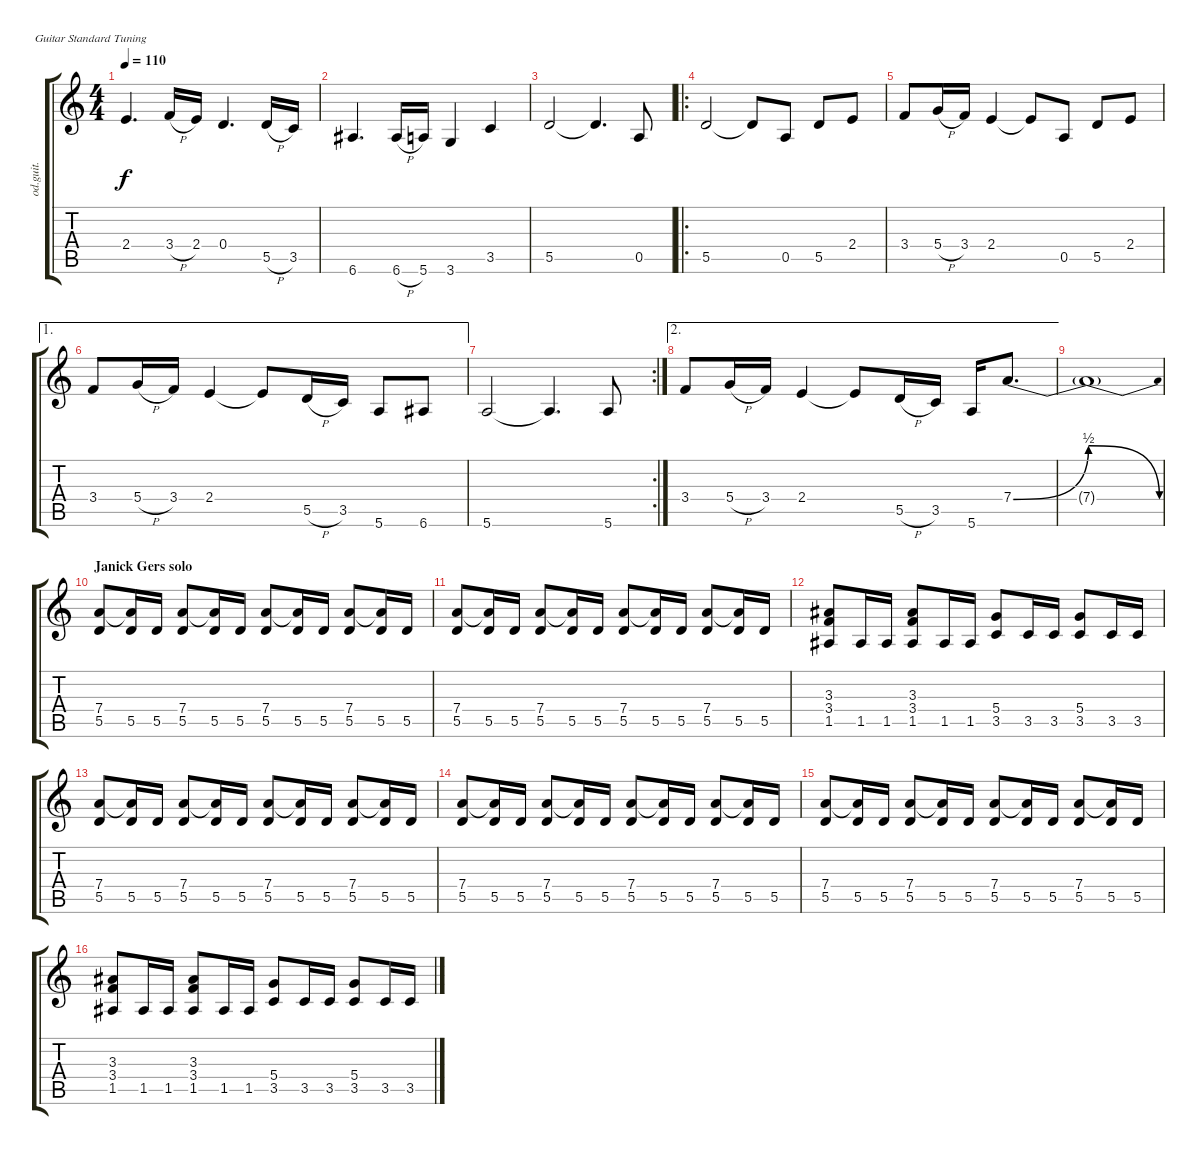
\defaultSystemsLayout 4
\bracketExtendMode groupsimilarinstruments
\otherSystemsTrackNameOrientation horizontal
\track ("Dave Murray" "od.guit.") {instrument overdrivenguitar}
\staff {score tabs}
\tuning (E4 B3 G3 D3 A2 E2)
\ts (4 4)
\tempo 110
\clef g2
\ks c
2.4.4{d dy f} 3.4{h}.16 2.4.16 0.4.4{d} 5.5{h}.16 3.5.16 |
6.6{acc #}.4{d} 6.6{h acc #}.16 5.6.16 3.6.4 3.5.4 |
5.5.2 5.5{t}.4{d} 0.5.8 |
\ro
5.5.2 5.5{t}.8 0.5.8 5.5.8 2.4.8 |
3.4.8 5.4{h}.16 3.4.16 2.4.4 2.4{t}.8 0.5.8 5.5.8 2.4.8 |
\ae 1
3.4.8 5.4{h}.16 3.4.16 2.4.4 2.4{t}.8 5.5{h}.16 3.5.16 5.6.8 6.6{acc #}.8 |
\rc 2
5.6.2 5.6{t}.4{d} 5.6.8 |
\ae 2
3.4.8 5.4{h}.16 3.4.16 2.4.4 2.4{t}.8 5.5{h}.16 3.5.16 5.6.16 7.4{be (bend 0 0 60 2)}.8{d} |
7.4{be (release 0 2 60 0) t}.1 |
\section ("" "Janick Gers solo")
(7.4 5.5).8 (7.4{t} 5.5).16 5.5.16 (7.4 5.5).8 (7.4{t} 5.5).16 5.5.16 (7.4 5.5).8 (7.4{t} 5.5).16 5.5.16 (7.4 5.5).8 (7.4{t} 5.5).16 5.5.16 |
(7.4 5.5).8 (7.4{t} 5.5).16 5.5.16 (7.4 5.5).8 (7.4{t} 5.5).16 5.5.16 (7.4 5.5).8 (7.4{t} 5.5).16 5.5.16 (7.4 5.5).8 (7.4{t} 5.5).16 5.5.16 |
(3.3{acc #} 3.4 1.5{acc #}).8 1.5{acc #}.16 1.5{acc #}.16 (3.3{acc #} 3.4 1.5{acc #}).8 1.5{acc #}.16 1.5{acc #}.16 (5.4 3.5).8 3.5.16 3.5.16 (5.4 3.5).8 3.5.16 3.5.16 |
(7.4 5.5).8 (7.4{t} 5.5).16 5.5.16 (7.4 5.5).8 (7.4{t} 5.5).16 5.5.16 (7.4 5.5).8 (7.4{t} 5.5).16 5.5.16 (7.4 5.5).8 (7.4{t} 5.5).16 5.5.16 |
(7.4 5.5).8 (7.4{t} 5.5).16 5.5.16 (7.4 5.5).8 (7.4{t} 5.5).16 5.5.16 (7.4 5.5).8 (7.4{t} 5.5).16 5.5.16 (7.4 5.5).8 (7.4{t} 5.5).16 5.5.16 |
(7.4 5.5).8 (7.4{t} 5.5).16 5.5.16 (7.4 5.5).8 (7.4{t} 5.5).16 5.5.16 (7.4 5.5).8 (7.4{t} 5.5).16 5.5.16 (7.4 5.5).8 (7.4{t} 5.5).16 5.5.16 |
(3.3{acc #} 3.4 1.5{acc #}).8 1.5{acc #}.16 1.5{acc #}.16 (3.3{acc #} 3.4 1.5{acc #}).8 1.5{acc #}.16 1.5{acc #}.16 (5.4 3.5).8 3.5.16 3.5.16 (5.4 3.5).8 3.5.16 3.5.16
